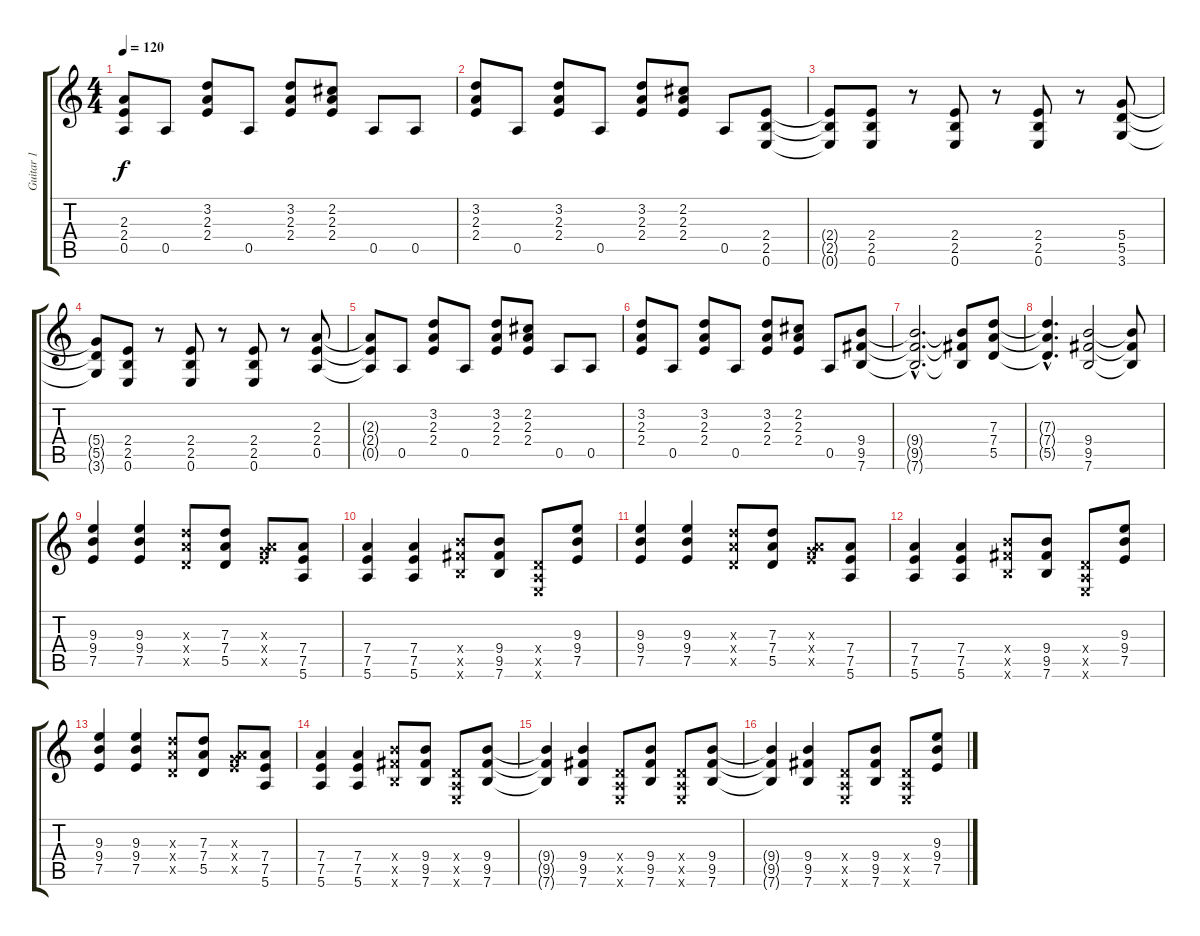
\track ("Guitar 1" "Guitar 1") {instrument overdrivenguitar}
\staff {score tabs}
\tuning (E4 B3 G3 D3 A2 E2) {hide}
\ts (4 4)
\tempo 120
\clef g2
\ks c
(2.3{t} 2.4{t} 0.5{t}).8{dy f} 0.5.8 (3.2 2.3 2.4).8 0.5.8 (3.2 2.3 2.4).8 (2.2 2.3 2.4).8 0.5.8 0.5.8 |
(3.2 2.3 2.4).8 0.5.8 (3.2 2.3 2.4).8 0.5.8 (3.2 2.3 2.4).8 (2.2 2.3 2.4).8 0.5.8 (2.4 2.5 0.6).8 |
(2.4{t} 2.5{t} 0.6{t}).8 (2.4 2.5 0.6).8 r.8 (2.4 2.5 0.6).8 r.8 (2.4 2.5 0.6).8 r.8 (5.4 5.5 3.6).8 |
(5.4{t} 5.5{t} 3.6{t}).8 (2.4 2.5 0.6).8 r.8 (2.4 2.5 0.6).8 r.8 (2.4 2.5 0.6).8 r.8 (2.3 2.4 0.5).8 |
(2.3{t} 2.4{t} 0.5{t}).8 0.5.8 (3.2 2.3 2.4).8 0.5.8 (3.2 2.3 2.4).8 (2.2 2.3 2.4).8 0.5.8 0.5.8 |
(3.2 2.3 2.4).8 0.5.8 (3.2 2.3 2.4).8 0.5.8 (3.2 2.3 2.4).8 (2.2 2.3 2.4).8 0.5.8 (9.4 9.5 7.6).8 |
(9.4{hac t} 9.5{hac t} 7.6{hac t}).2{d} (9.4{t} 9.5{t} 7.6{t}).8 (7.3 7.4 5.5).8 |
(7.3{hac t} 7.4{hac t} 5.5{hac t}).4{d} (9.4 9.5 7.6).2 (9.4{t} 9.5{t} 7.6{t}).8 |
(9.3 9.4 7.5).4 (9.3 9.4 7.5).4 (7.3{x} 7.4{x} 5.5{x}).8 (7.3 7.4 5.5).8 (0.3{x} 7.4{x} 7.5{x}).8 (7.4 7.5 5.6).8 |
(7.4 7.5 5.6).4 (7.4 7.5 5.6).4 (9.4{x} 9.5{x} 7.6{x}).8 (9.4 9.5 7.6).8 (0.4{x} 0.5{x} 0.6{x}).8 (9.3 9.4 7.5).8 |
(9.3 9.4 7.5).4 (9.3 9.4 7.5).4 (7.3{x} 7.4{x} 5.5{x}).8 (7.3 7.4 5.5).8 (0.3{x} 7.4{x} 7.5{x}).8 (7.4 7.5 5.6).8 |
(7.4 7.5 5.6).4 (7.4 7.5 5.6).4 (9.4{x} 9.5{x} 7.6{x}).8 (9.4 9.5 7.6).8 (0.4{x} 0.5{x} 0.6{x}).8 (9.3 9.4 7.5).8 |
(9.3 9.4 7.5).4 (9.3 9.4 7.5).4 (7.3{x} 7.4{x} 5.5{x}).8 (7.3 7.4 5.5).8 (0.3{x} 7.4{x} 7.5{x}).8 (7.4 7.5 5.6).8 |
(7.4 7.5 5.6).4 (7.4 7.5 5.6).4 (9.4{x} 9.5{x} 7.6{x}).8 (9.4 9.5 7.6).8 (0.4{x} 0.5{x} 0.6{x}).8 (9.4 9.5 7.6).8 |
(9.4{t} 9.5{t} 7.6{t}).4 (9.4 9.5 7.6).4 (0.4{x} 0.5{x} 0.6{x}).8 (9.4 9.5 7.6).8 (0.4{x} 0.5{x} 0.6{x}).8 (9.4 9.5 7.6).8 |
(9.4{t} 9.5{t} 7.6{t}).4 (9.4 9.5 7.6).4 (0.4{x} 0.5{x} 0.6{x}).8 (9.4 9.5 7.6).8 (0.4{x} 0.5{x} 0.6{x}).8 (9.3 9.4 7.5).8
